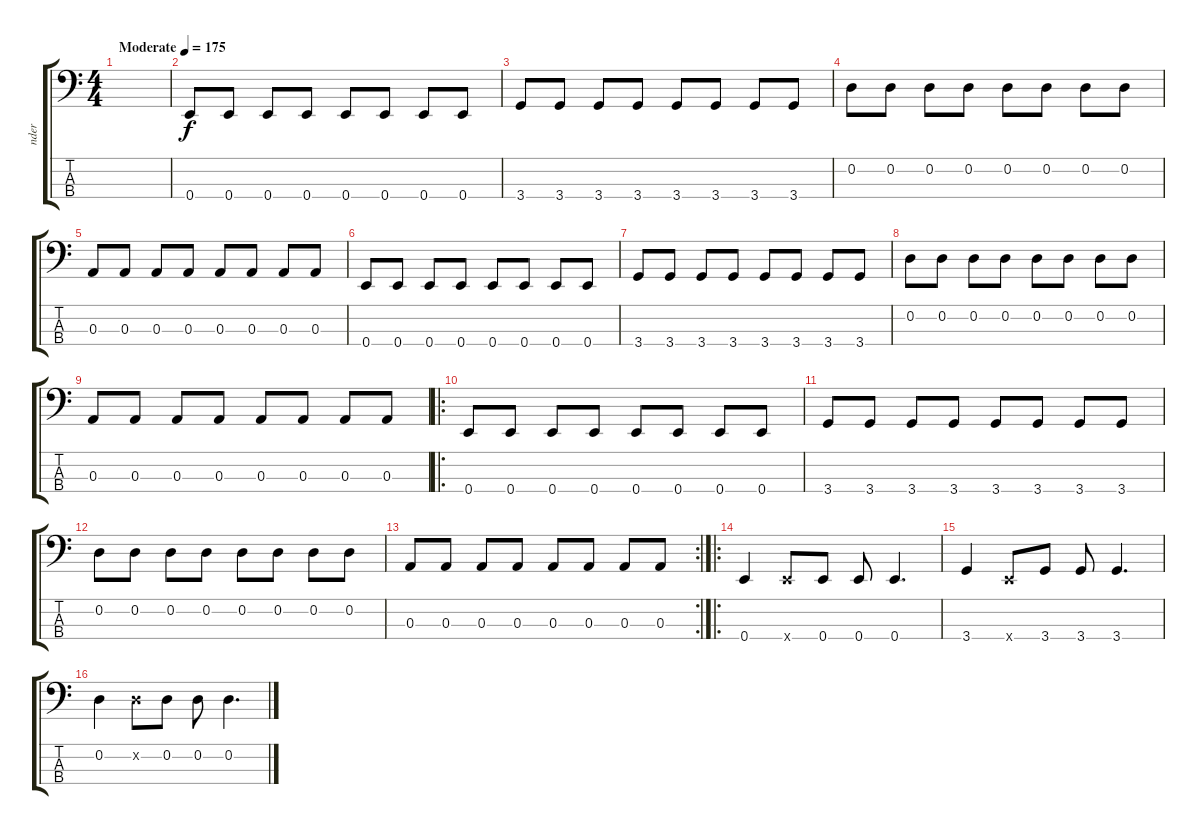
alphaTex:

\track ("nder" "nder") {instrument slapbass1}
\staff {score tabs}
\tuning (G2 D2 A1 E1) {hide}
\ts (4 4)
\tempo (175 "Moderate")
\clef f4
\ks c
|
0.4.8 0.4.8 0.4.8 0.4.8 0.4.8 0.4.8 0.4.8 0.4.8 |
3.4.8 3.4.8 3.4.8 3.4.8 3.4.8 3.4.8 3.4.8 3.4.8 |
0.2.8 0.2.8 0.2.8 0.2.8 0.2.8 0.2.8 0.2.8 0.2.8 |
0.3.8 0.3.8 0.3.8 0.3.8 0.3.8 0.3.8 0.3.8 0.3.8 |
0.4.8 0.4.8 0.4.8 0.4.8 0.4.8 0.4.8 0.4.8 0.4.8 |
3.4.8 3.4.8 3.4.8 3.4.8 3.4.8 3.4.8 3.4.8 3.4.8 |
0.2.8 0.2.8 0.2.8 0.2.8 0.2.8 0.2.8 0.2.8 0.2.8 |
0.3.8 0.3.8 0.3.8 0.3.8 0.3.8 0.3.8 0.3.8 0.3.8 |
\ro
0.4.8 0.4.8 0.4.8 0.4.8 0.4.8 0.4.8 0.4.8 0.4.8 |
3.4.8 3.4.8 3.4.8 3.4.8 3.4.8 3.4.8 3.4.8 3.4.8 |
0.2.8 0.2.8 0.2.8 0.2.8 0.2.8 0.2.8 0.2.8 0.2.8 |
\rc 2
0.3.8 0.3.8 0.3.8 0.3.8 0.3.8 0.3.8 0.3.8 0.3.8 |
\ro
0.4.4 0.4{x}.8 0.4.8 0.4.8 0.4.4{d} |
3.4.4 0.4{x}.8 3.4.8 3.4.8 3.4.4{d} |
0.2.4 0.2{x}.8 0.2.8 0.2.8 0.2.4{d}
